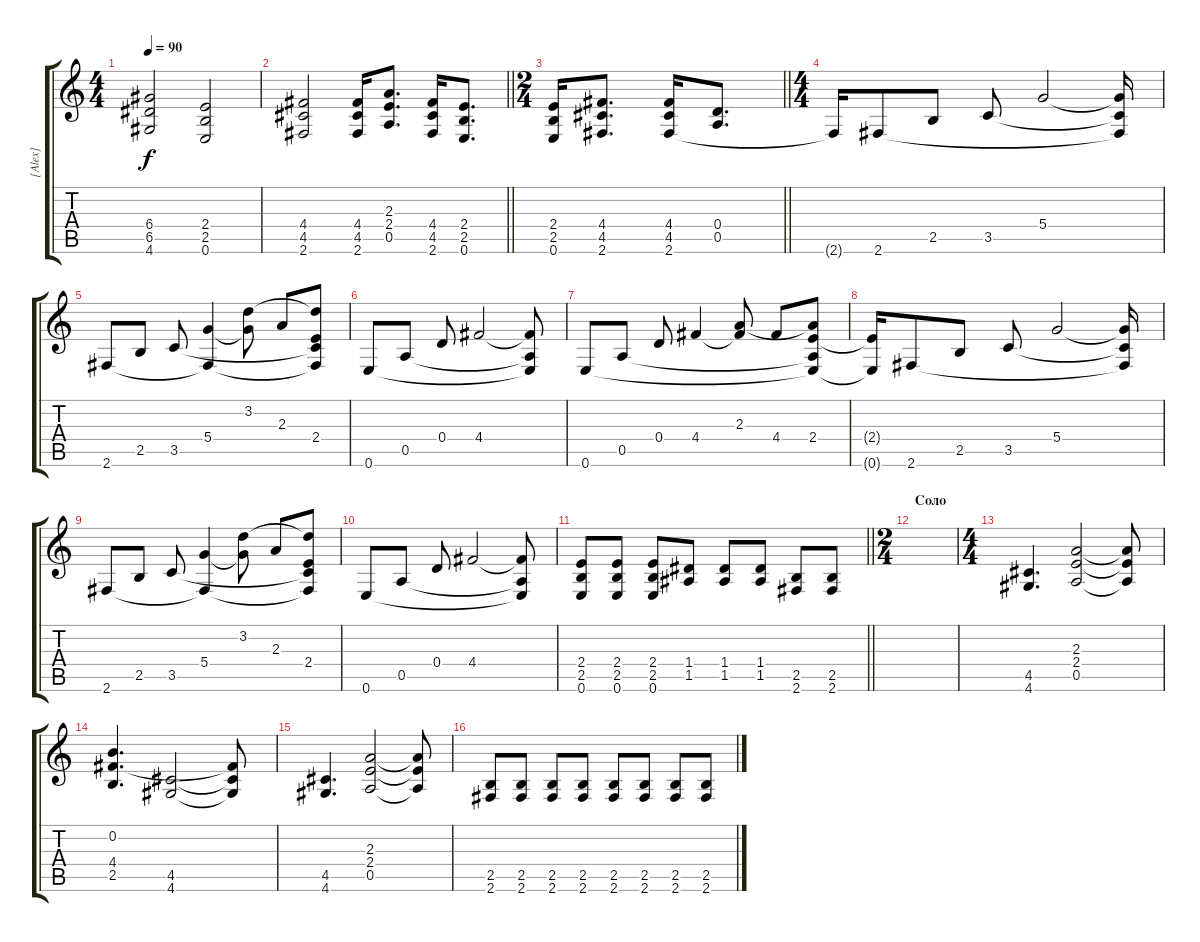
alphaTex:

\track ("[Alex]" "[Alex]") {instrument overdrivenguitar}
\staff {score tabs}
\tuning (E4 B3 G3 D3 A2 E2) {hide}
\ts (4 4)
\tempo 90
\clef g2
\ks c
(6.4 6.5 4.6).2{dy f} (2.4 2.5 0.6).2 |
\barLineRight lightlight
(4.4 4.5 2.6).2 (4.4 4.5 2.6).16 (2.3 2.4 0.5).8{d} (4.4 4.5 2.6).16 (2.4 2.5 0.6).8{d} |
\ts (2 4)
\barLineRight lightlight
(2.4 2.5 0.6).16 (4.4 4.5 2.6).8{d} (4.4 4.5 2.6).16 (0.4 0.5).8{d} |
\ts (4 4)
2.6{t}.16{instrument acousticguitarsteel} 2.6.8 2.5.8 3.5.8 5.4.2 (5.4{t} 3.5{t} 2.6{t}).16 |
2.6.8 2.5.8 3.5.8 (5.4 2.6{t}).4 (3.2 5.4{t}).8 2.3.8 (3.2{t} 2.4 3.5{t} 2.6{t}).8 |
0.6.8 0.5.8 0.4.8 4.4.2 (4.4{t} 0.5{t} 0.6{t}).8 |
0.6.8 0.5.8 0.4.8 4.4.4 (2.3 4.4{t}).8 4.4.8 (2.3{t} 2.4 0.5{t} 0.6{t}).8 |
(2.4{t} 0.6{t}).16 2.6.8 2.5.8 3.5.8 5.4.2 (5.4{t} 3.5{t} 2.6{t}).16 |
2.6.8 2.5.8 3.5.8 (5.4 2.6{t}).4 (3.2 5.4{t}).8 2.3.8 (3.2{t} 2.4 3.5{t} 2.6{t}).8 |
0.6.8 0.5.8 0.4.8 4.4.2 (4.4{t} 0.5{t} 0.6{t}).8 |
\barLineRight lightlight
(2.4 2.5 0.6).8{balance 0 instrument distortionguitar} (2.4 2.5 0.6).8 (2.4 2.5 0.6).8 (1.4 1.5).8 (1.4 1.5).8 (1.4 1.5).8 (2.5 2.6).8 (2.5 2.6).8 |
\ts (2 4)
\section ("" "Соло")
|
\ts (4 4)
(4.5 4.6).4{d} (2.3 2.4 0.5).2 (2.3{t} 2.4{t} 0.5{t}).8 |
(0.2 4.4 2.5).4{d} (4.5 4.6).2 (4.4{t} 4.5{t} 4.6{t}).8 |
(4.5 4.6).4{d} (2.3 2.4 0.5).2 (2.3{t} 2.4{t} 0.5{t}).8 |
(2.5 2.6).8 (2.5 2.6).8 (2.5 2.6).8 (2.5 2.6).8 (2.5 2.6).8 (2.5 2.6).8 (2.5 2.6).8 (2.5 2.6).8
